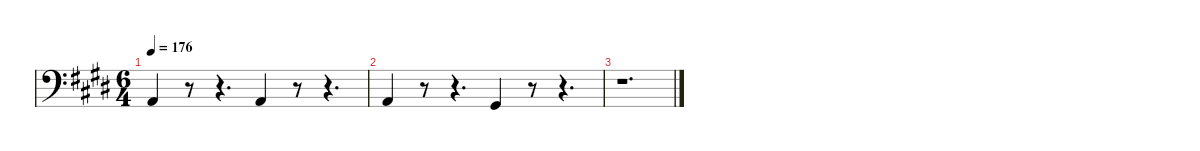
\defaultSystemsLayout 4
\hideDynamics
\bracketExtendMode nobrackets
\singleTrackTrackNamePolicy hidden
\multiTrackTrackNamePolicy hidden
\firstSystemTrackNameMode fullname
\firstSystemTrackNameOrientation horizontal
\otherSystemsTrackNameOrientation horizontal
\track ("Bassoon" "bsn.") {instrument bassoon}
\staff {score}
\tuning (E4 B3 G3 D3 A2 E2)
\ts (6 4)
\tempo 176
\clef f4
\ks e
0.5{acc forcenatural}.4{dy mf beam Up} r.8{beam Up} r.4{d beam Up} 0.5{acc forcenatural}.4{beam Up} r.8{beam Up} r.4{d beam Up} |
0.5{acc forcenatural}.4{beam Up} r.8{beam Up} r.4{d beam Up} 4.6{acc #}.4{beam Up} r.8{beam Up} r.4{d beam Up} |
r.1{d beam Down}
